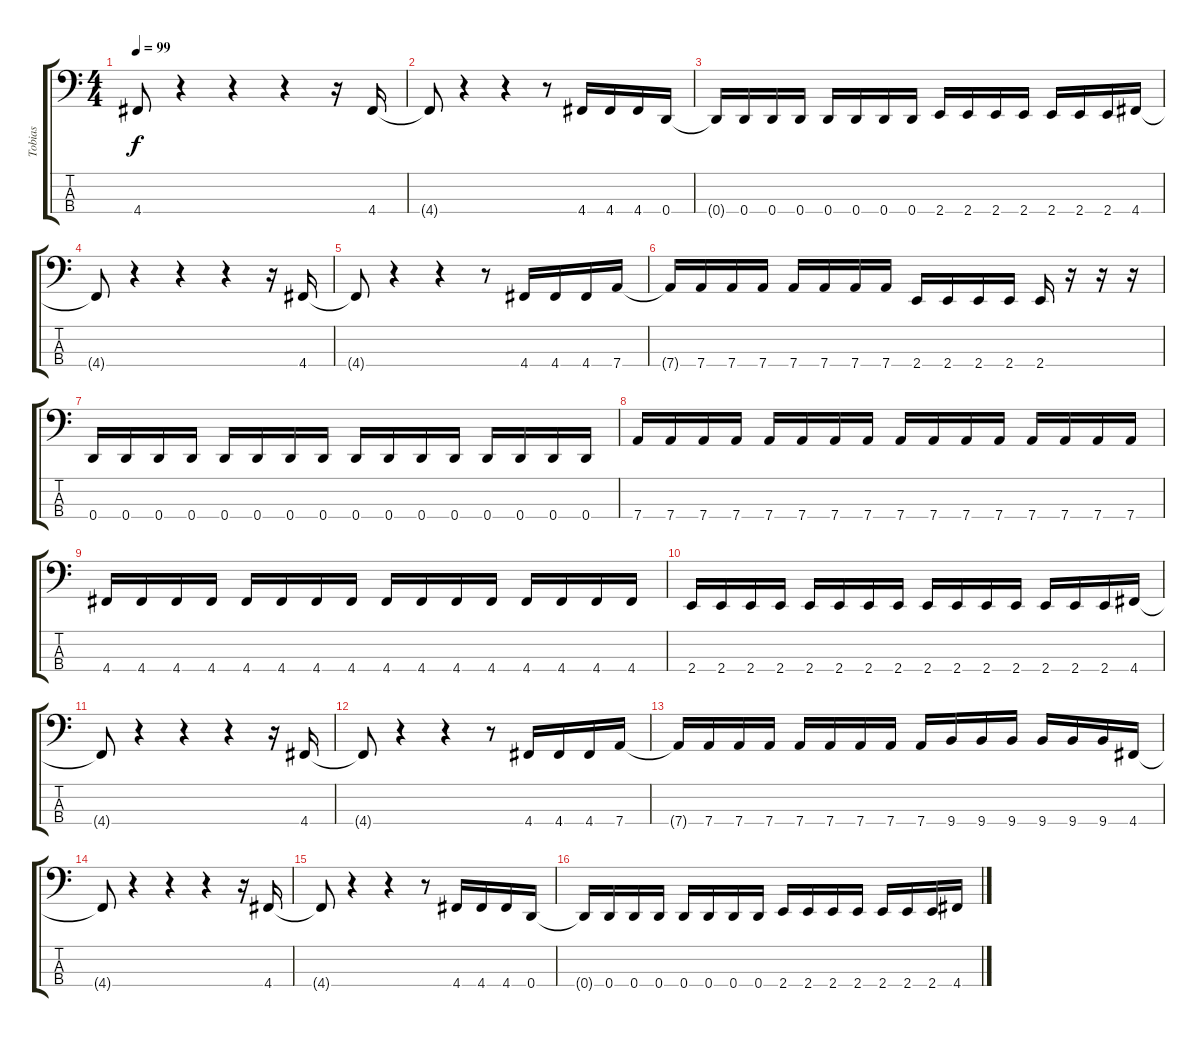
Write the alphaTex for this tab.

\track ("Tobias" "Tobias") {instrument electricbasspick}
\staff {score tabs}
\tuning (G2 D2 A1 D1) {hide}
\ts (4 4)
\tempo 99
\clef f4
\ks c
4.4{t}.8{dy f} r.4 r.4 r.4 r.16 4.4.16 |
4.4{t}.8 r.4 r.4 r.8 4.4.16 4.4.16 4.4.16 0.4.16 |
0.4{t}.16 0.4.16 0.4.16 0.4.16 0.4.16 0.4.16 0.4.16 0.4.16 2.4.16 2.4.16 2.4.16 2.4.16 2.4.16 2.4.16 2.4.16 4.4.16 |
4.4{t}.8 r.4 r.4 r.4 r.16 4.4.16 |
4.4{t}.8 r.4 r.4 r.8 4.4.16 4.4.16 4.4.16 7.4.16 |
7.4{t}.16 7.4.16 7.4.16 7.4.16 7.4.16 7.4.16 7.4.16 7.4.16 2.4.16 2.4.16 2.4.16 2.4.16 2.4.16 r.16 r.16 r.16 |
0.4.16 0.4.16 0.4.16 0.4.16 0.4.16 0.4.16 0.4.16 0.4.16 0.4.16 0.4.16 0.4.16 0.4.16 0.4.16 0.4.16 0.4.16 0.4.16 |
7.4.16 7.4.16 7.4.16 7.4.16 7.4.16 7.4.16 7.4.16 7.4.16 7.4.16 7.4.16 7.4.16 7.4.16 7.4.16 7.4.16 7.4.16 7.4.16 |
4.4.16 4.4.16 4.4.16 4.4.16 4.4.16 4.4.16 4.4.16 4.4.16 4.4.16 4.4.16 4.4.16 4.4.16 4.4.16 4.4.16 4.4.16 4.4.16 |
2.4.16 2.4.16 2.4.16 2.4.16 2.4.16 2.4.16 2.4.16 2.4.16 2.4.16 2.4.16 2.4.16 2.4.16 2.4.16 2.4.16 2.4.16 4.4.16 |
4.4{t}.8 r.4 r.4 r.4 r.16 4.4.16 |
4.4{t}.8 r.4 r.4 r.8 4.4.16 4.4.16 4.4.16 7.4.16 |
7.4{t}.16 7.4.16 7.4.16 7.4.16 7.4.16 7.4.16 7.4.16 7.4.16 7.4.16 9.4.16 9.4.16 9.4.16 9.4.16 9.4.16 9.4.16 4.4.16 |
4.4{t}.8 r.4 r.4 r.4 r.16 4.4.16 |
4.4{t}.8 r.4 r.4 r.8 4.4.16 4.4.16 4.4.16 0.4.16 |
0.4{t}.16 0.4.16 0.4.16 0.4.16 0.4.16 0.4.16 0.4.16 0.4.16 2.4.16 2.4.16 2.4.16 2.4.16 2.4.16 2.4.16 2.4.16 4.4.16
